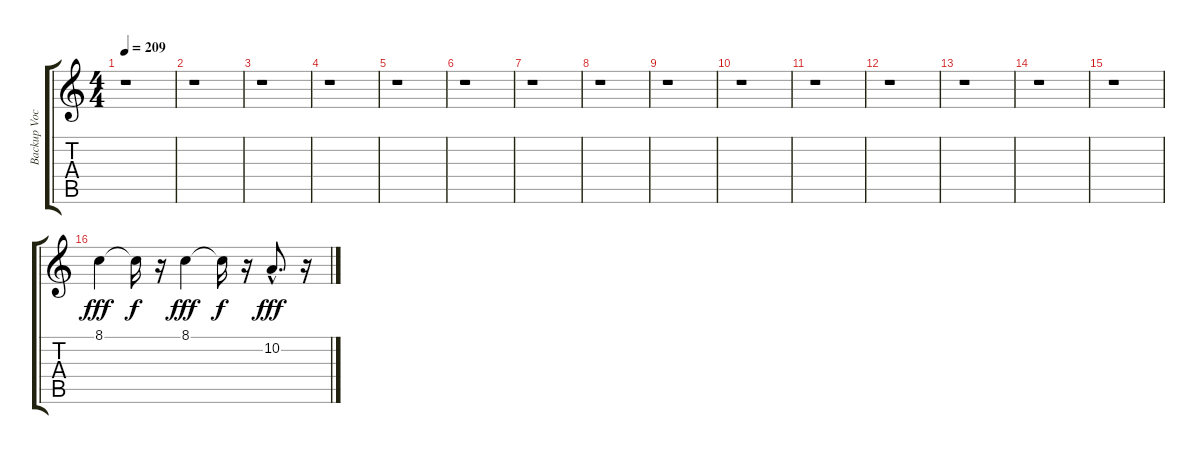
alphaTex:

\track ("Backup Vocals" "Backup Voc") {instrument sopranosax}
\staff {score tabs}
\tuning (E4 B3 G3 D3 A2 E2) {hide}
\ts (4 4)
\tempo 209
\clef g2
\ks c
r.1{dy f} |
r.1 |
r.1 |
r.1 |
r.1 |
r.1 |
r.1 |
r.1 |
r.1 |
r.1 |
r.1 |
r.1 |
r.1 |
r.1 |
r.1 |
8.1.4{dy fff} 8.1{t}.16{dy f} r.16 8.1.4{dy fff} 8.1{t}.16{dy f} r.16 10.2{hac}.8{d dy fff} r.16
